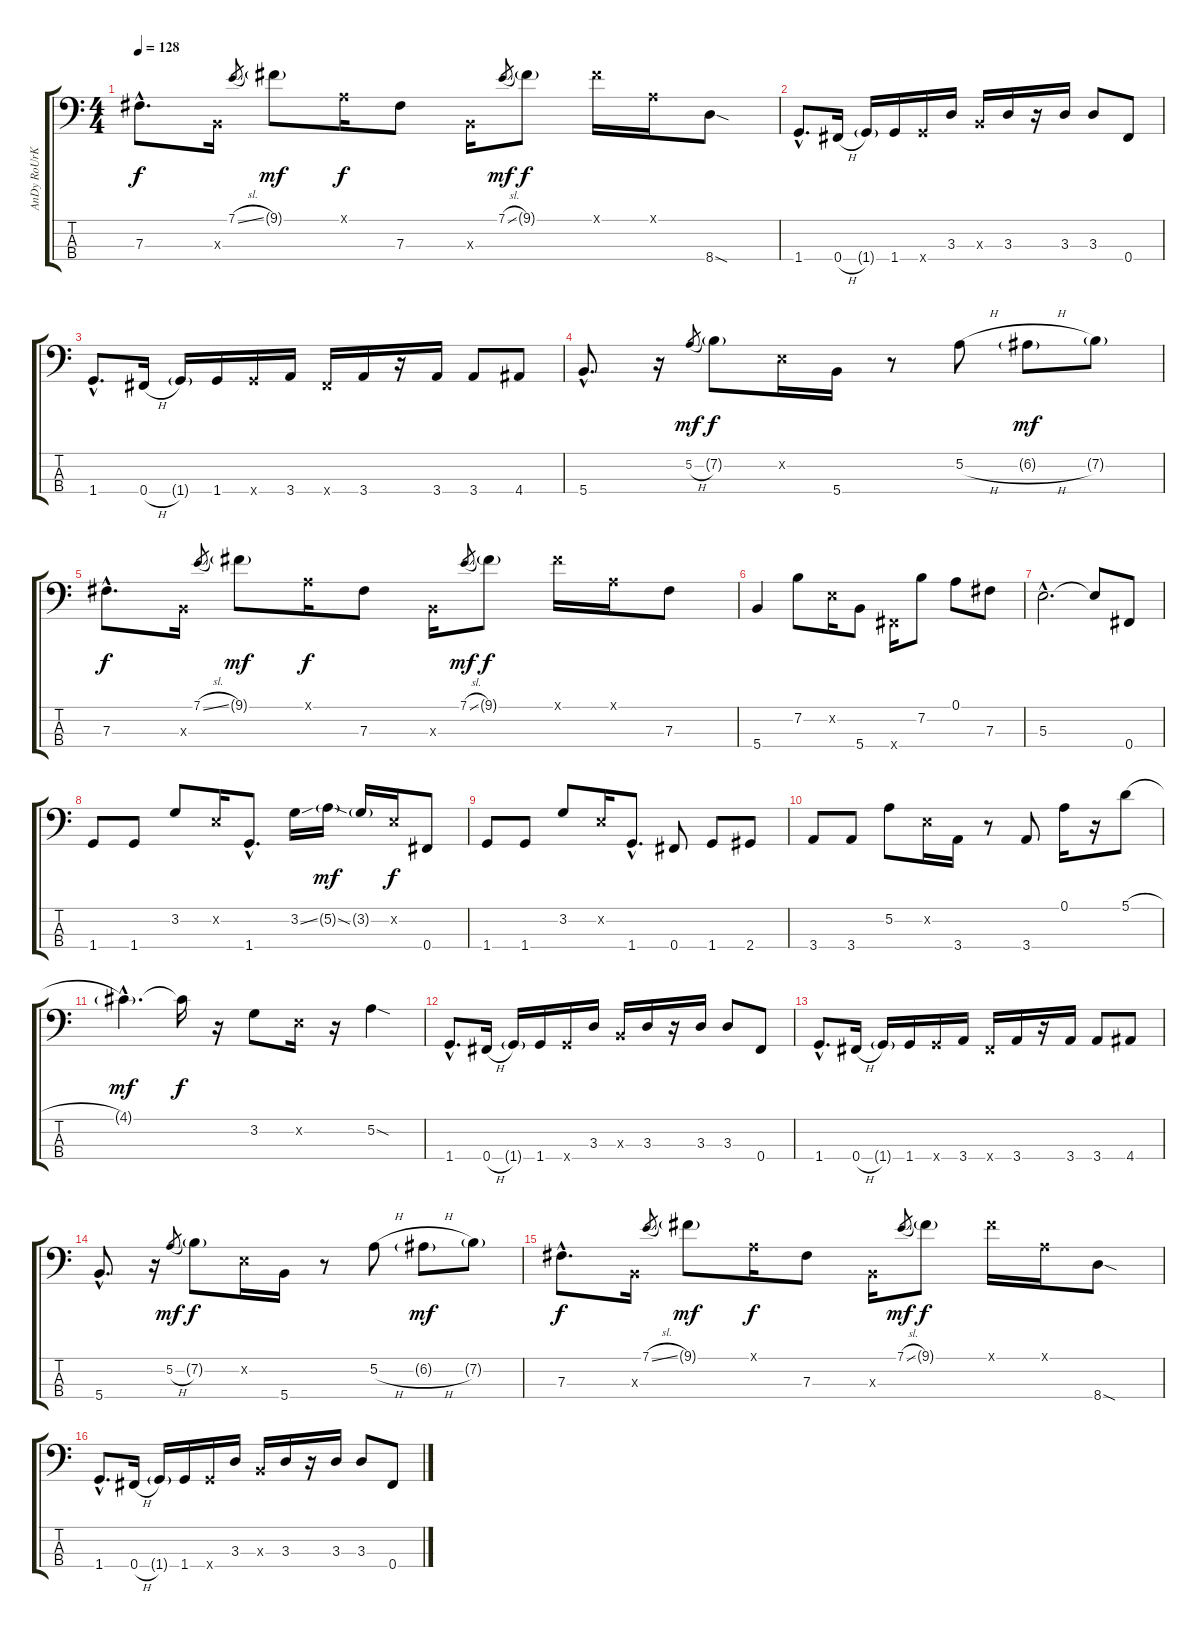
\track ("AnDy RoUrKe" "AnDy RoUrK") {instrument electricbasspick}
\staff {score tabs}
\tuning (A2 E2 B1 Gb1) {hide}
\ts (4 4)
\tempo 128
\clef f4
\ks c
7.3{hac}.8{d dy f volume 13} 0.3{x}.16 7.1{sl}.8{gr} 9.1{g}.8{dy mf} 0.1{x}.16{dy f} 7.3.8 0.3{x}.16 7.1{sl}.8{gr dy mf} 9.1{g}.8{dy f} 9.1{x}.16 0.1{x}.16 8.4{sod}.8 |
1.4{hac}.8{d} 0.4{h}.16 1.4{g}.16 1.4.16 1.4{x}.16 3.3.16 0.3{x}.16 3.3.16 r.16 3.3.16 3.3.8 0.4.8 |
1.4{hac}.8{d} 0.4{h}.16 1.4{g}.16 1.4.16 1.4{x}.16 3.4.16 0.4{x}.16 3.4.16 r.16 3.4.16 3.4.8 4.4.8 |
5.4{hac}.8{d} r.16 5.2{h}.8{gr dy mf} 7.2{g}.8{dy f} 0.2{x}.16 5.4.16 r.8 5.2{h}.8 6.2{h g}.8{dy mf volume 14} 7.2{g}.8 |
7.3{hac}.8{d dy f volume 13} 0.3{x}.16 7.1{sl}.8{gr} 9.1{g}.8{dy mf} 0.1{x}.16{dy f} 7.3.8 0.3{x}.16 7.1{sl}.8{gr dy mf} 9.1{g}.8{dy f} 9.1{x}.16 0.1{x}.16 7.3.8 |
5.4.4 7.2.8 0.2{x}.16 5.4.8 0.4{x}.16 7.2.8 0.1.8 7.3.8 |
5.3{hac}.2{d} 5.3{t}.8 0.4.8 |
1.4.8 1.4.8 3.2.8 0.2{x}.16 1.4{hac}.8{d} 3.2{ss}.16 5.2{sod g}.16{dy mf} 3.2{g}.16 0.2{x}.16{dy f} 0.4.8 |
1.4.8 1.4.8 3.2.8 0.2{x}.16 1.4{hac}.8{d} 0.4.8 1.4.8 2.4.8 |
3.4.8 3.4.8 5.2.8 0.2{x}.16 3.4.16 r.8 3.4.8 0.1.16 r.16 5.1{h}.8 |
4.1{g hac}.4{d dy mf} 4.1{t}.16{dy f} r.16 3.2.8 0.2{x}.16 r.16 5.2{sod}.4 |
1.4{hac}.8{d} 0.4{h}.16 1.4{g}.16 1.4.16 1.4{x}.16 3.3.16 0.3{x}.16 3.3.16 r.16 3.3.16 3.3.8 0.4.8 |
1.4{hac}.8{d} 0.4{h}.16 1.4{g}.16 1.4.16 1.4{x}.16 3.4.16 0.4{x}.16 3.4.16 r.16 3.4.16 3.4.8 4.4.8 |
5.4{hac}.8{d} r.16 5.2{h}.8{gr dy mf} 7.2{g}.8{dy f} 0.2{x}.16 5.4.16 r.8 5.2{h}.8 6.2{h g}.8{dy mf volume 14} 7.2{g}.8 |
7.3{hac}.8{d dy f volume 13} 0.3{x}.16 7.1{sl}.8{gr} 9.1{g}.8{dy mf} 0.1{x}.16{dy f} 7.3.8 0.3{x}.16 7.1{sl}.8{gr dy mf} 9.1{g}.8{dy f} 9.1{x}.16 0.1{x}.16 8.4{sod}.8 |
1.4{hac}.8{d} 0.4{h}.16 1.4{g}.16 1.4.16 1.4{x}.16 3.3.16 0.3{x}.16 3.3.16 r.16 3.3.16 3.3.8 0.4.8
